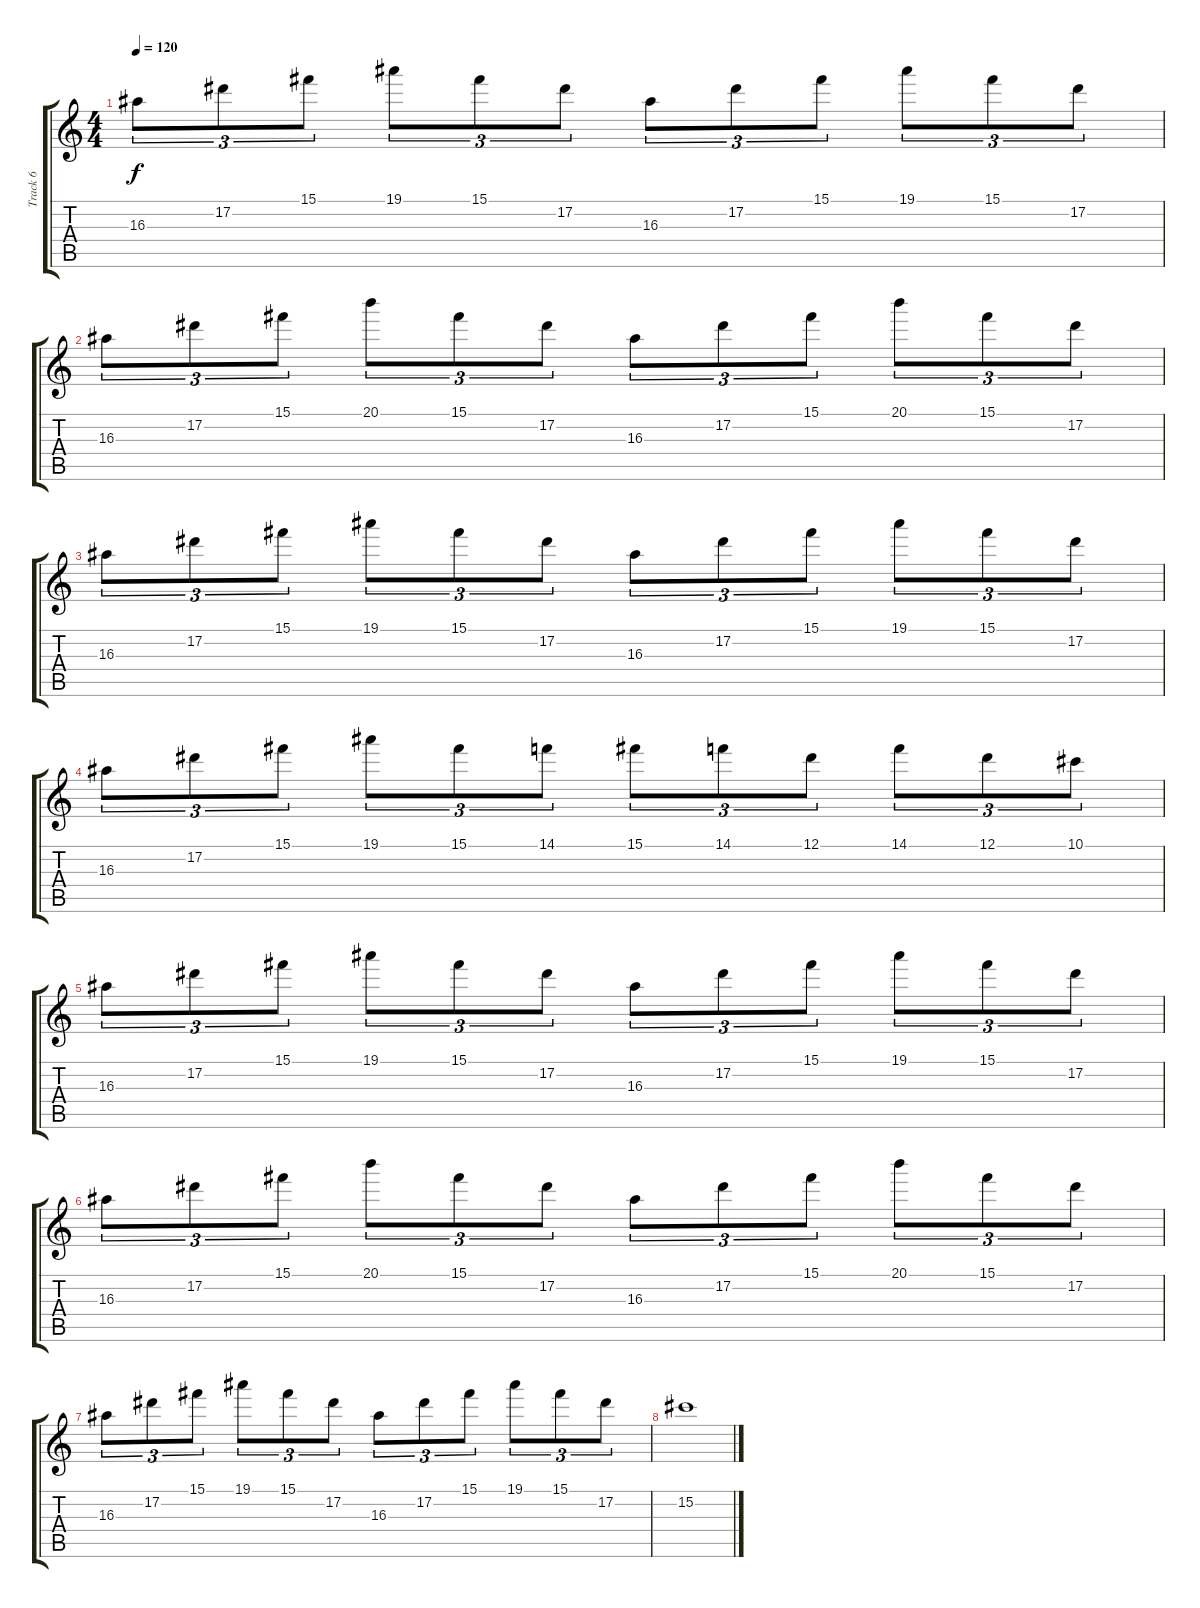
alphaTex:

\track ("Track 6" "Track 6") {instrument distortionguitar}
\staff {score tabs}
\tuning (Eb4 Bb3 Gb3 Db3 Ab2 Db2) {hide}
\ts (4 4)
\tempo 120
\clef g2
\ks c
16.3.8{tu (3 2) dy f} 17.2.8{tu (3 2)} 15.1.8{tu (3 2)} 19.1.8{tu (3 2)} 15.1.8{tu (3 2)} 17.2.8{tu (3 2)} 16.3.8{tu (3 2)} 17.2.8{tu (3 2)} 15.1.8{tu (3 2)} 19.1.8{tu (3 2)} 15.1.8{tu (3 2)} 17.2.8{tu (3 2)} |
16.3.8{tu (3 2)} 17.2.8{tu (3 2)} 15.1.8{tu (3 2)} 20.1.8{tu (3 2)} 15.1.8{tu (3 2)} 17.2.8{tu (3 2)} 16.3.8{tu (3 2)} 17.2.8{tu (3 2)} 15.1.8{tu (3 2)} 20.1.8{tu (3 2)} 15.1.8{tu (3 2)} 17.2.8{tu (3 2)} |
16.3.8{tu (3 2)} 17.2.8{tu (3 2)} 15.1.8{tu (3 2)} 19.1.8{tu (3 2)} 15.1.8{tu (3 2)} 17.2.8{tu (3 2)} 16.3.8{tu (3 2)} 17.2.8{tu (3 2)} 15.1.8{tu (3 2)} 19.1.8{tu (3 2)} 15.1.8{tu (3 2)} 17.2.8{tu (3 2)} |
16.3.8{tu (3 2)} 17.2.8{tu (3 2)} 15.1.8{tu (3 2)} 19.1.8{tu (3 2)} 15.1.8{tu (3 2)} 14.1.8{tu (3 2)} 15.1.8{tu (3 2)} 14.1.8{tu (3 2)} 12.1.8{tu (3 2)} 14.1.8{tu (3 2)} 12.1.8{tu (3 2)} 10.1.8{tu (3 2)} |
16.3.8{tu (3 2)} 17.2.8{tu (3 2)} 15.1.8{tu (3 2)} 19.1.8{tu (3 2)} 15.1.8{tu (3 2)} 17.2.8{tu (3 2)} 16.3.8{tu (3 2)} 17.2.8{tu (3 2)} 15.1.8{tu (3 2)} 19.1.8{tu (3 2)} 15.1.8{tu (3 2)} 17.2.8{tu (3 2)} |
16.3.8{tu (3 2)} 17.2.8{tu (3 2)} 15.1.8{tu (3 2)} 20.1.8{tu (3 2)} 15.1.8{tu (3 2)} 17.2.8{tu (3 2)} 16.3.8{tu (3 2)} 17.2.8{tu (3 2)} 15.1.8{tu (3 2)} 20.1.8{tu (3 2)} 15.1.8{tu (3 2)} 17.2.8{tu (3 2)} |
16.3.8{tu (3 2)} 17.2.8{tu (3 2)} 15.1.8{tu (3 2)} 19.1.8{tu (3 2)} 15.1.8{tu (3 2)} 17.2.8{tu (3 2)} 16.3.8{tu (3 2)} 17.2.8{tu (3 2)} 15.1.8{tu (3 2)} 19.1.8{tu (3 2)} 15.1.8{tu (3 2)} 17.2.8{tu (3 2)} |
15.2.1{volume 0}
